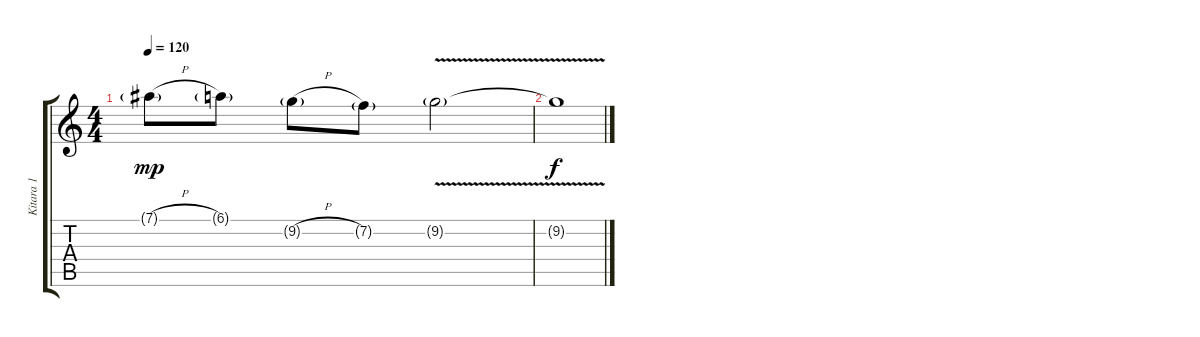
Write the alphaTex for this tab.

\track ("Kitara 1" "Kitara 1") {instrument acousticguitarsteel}
\staff {score tabs}
\tuning (Eb4 Bb3 Gb3 Db3 Ab2 Eb2) {hide}
\ts (4 4)
\tempo 120
\clef g2
\ks c
7.1{h g}.8{dy mp} 6.1{g}.8 9.2{h g}.8 7.2{g}.8{volume 0} 9.2{v g}.2 |
9.2{t}.1{dy f}
